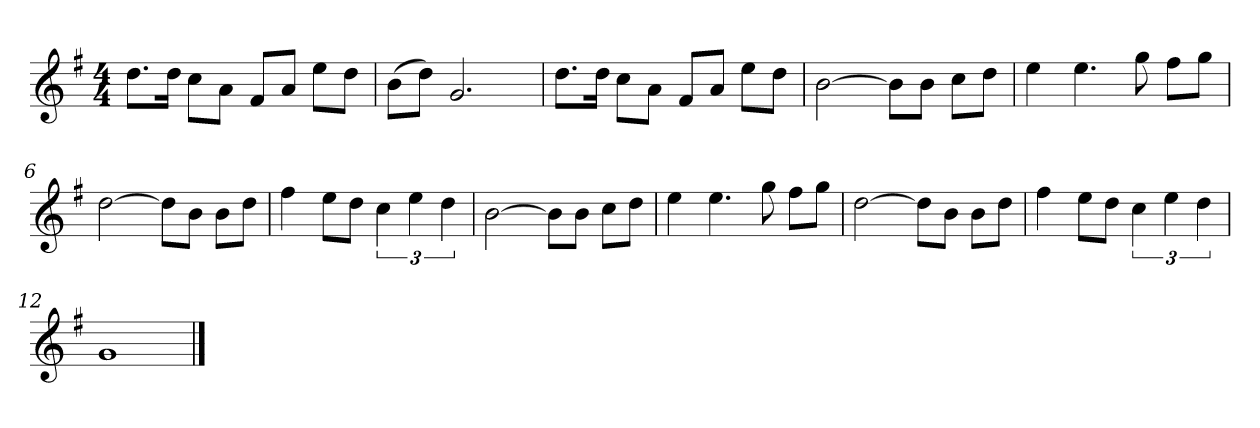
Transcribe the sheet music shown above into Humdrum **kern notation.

**kern
*part1
*staff1
*k[f#]
*M4/4
*MM120
=1
8.ddL
16ddJk
8ccL
8aJ
8f#L
8aJ
8eeL
8ddJ
=2
(8bL
8ddJ)
2.g
=3
8.ddL
16ddJk
8ccL
8aJ
8f#L
8aJ
8eeL
8ddJ
=4
[2b
8bL]
8bJ
8ccL
8ddJ
=5
4ee
4.ee
8gg
8ff#L
8ggJ
=6
[2dd
8ddL]
8bJ
8bL
8ddJ
=7
4ff#
8eeL
8ddJ
6cc
6ee
6dd
=8
[2b
8bL]
8bJ
8ccL
8ddJ
=9
4ee
4.ee
8gg
8ff#L
8ggJ
=10
[2dd
8ddL]
8bJ
8bL
8ddJ
=11
4ff#
8eeL
8ddJ
6cc
6ee
6dd
=12
1g
==
*-
